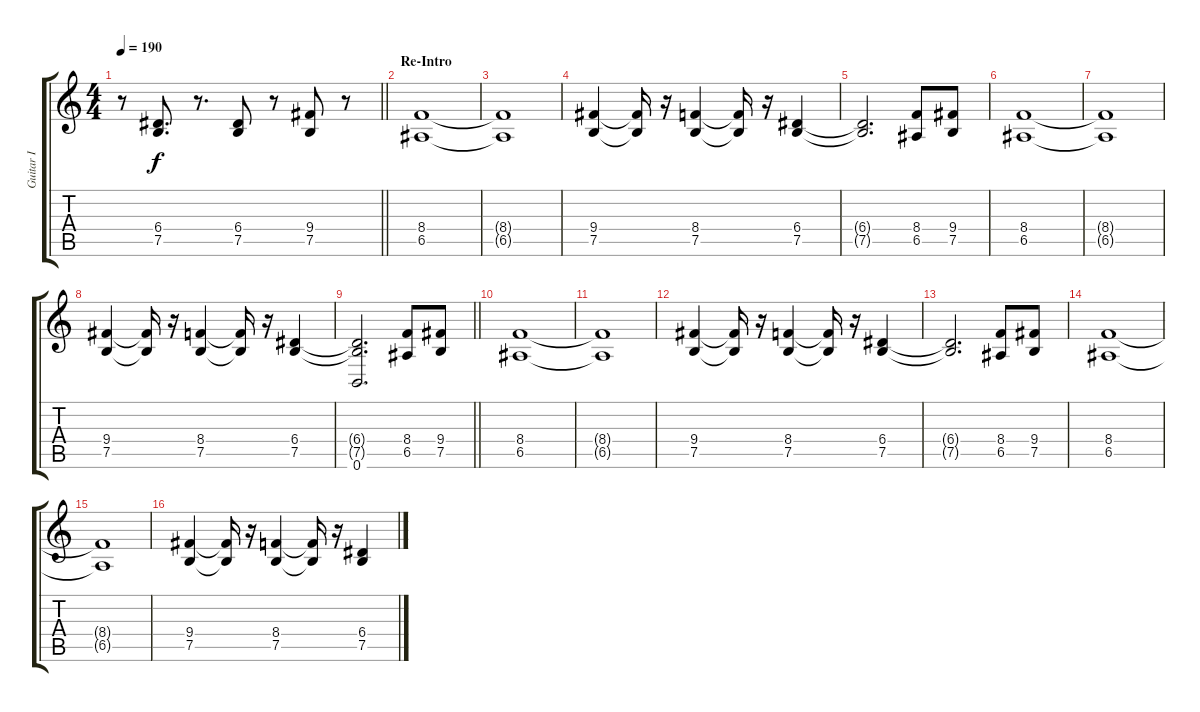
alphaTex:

\track ("Guitar I" "Guitar I") {instrument distortionguitar}
\staff {score tabs}
\tuning (B3 Gb3 D3 A2 E2 B1) {hide}
\ts (4 4)
\tempo 190
\clef g2
\barLineRight lightlight
\ks c
r.8{dy f} (6.4 7.5).8{d} r.8{d} (6.4 7.5).8 r.8 (9.4 7.5).8 r.8 |
\section ("" "Re-Intro")
(8.4 6.5).1 |
(8.4{t} 6.5{t}).1 |
(9.4 7.5).4 (9.4{t} 7.5{t}).16 r.16 (8.4 7.5).4 (8.4{t} 7.5{t}).16 r.16 (6.4 7.5).4 |
(6.4{t} 7.5{t}).2{d} (8.4 6.5).8 (9.4 7.5).8 |
(8.4 6.5).1 |
(8.4{t} 6.5{t}).1 |
(9.4 7.5).4 (9.4{t} 7.5{t}).16 r.16 (8.4 7.5).4 (8.4{t} 7.5{t}).16 r.16 (6.4 7.5).4 |
\barLineRight lightlight
(6.4{t} 7.5{t} 0.6).2{d} (8.4 6.5).8 (9.4 7.5).8 |
\section ("" "")
(8.4 6.5).1 |
(8.4{t} 6.5{t}).1 |
(9.4 7.5).4 (9.4{t} 7.5{t}).16 r.16 (8.4 7.5).4 (8.4{t} 7.5{t}).16 r.16 (6.4 7.5).4 |
(6.4{t} 7.5{t}).2{d} (8.4 6.5).8 (9.4 7.5).8 |
(8.4 6.5).1 |
(8.4{t} 6.5{t}).1 |
(9.4 7.5).4 (9.4{t} 7.5{t}).16 r.16 (8.4 7.5).4 (8.4{t} 7.5{t}).16 r.16 (6.4 7.5).4
